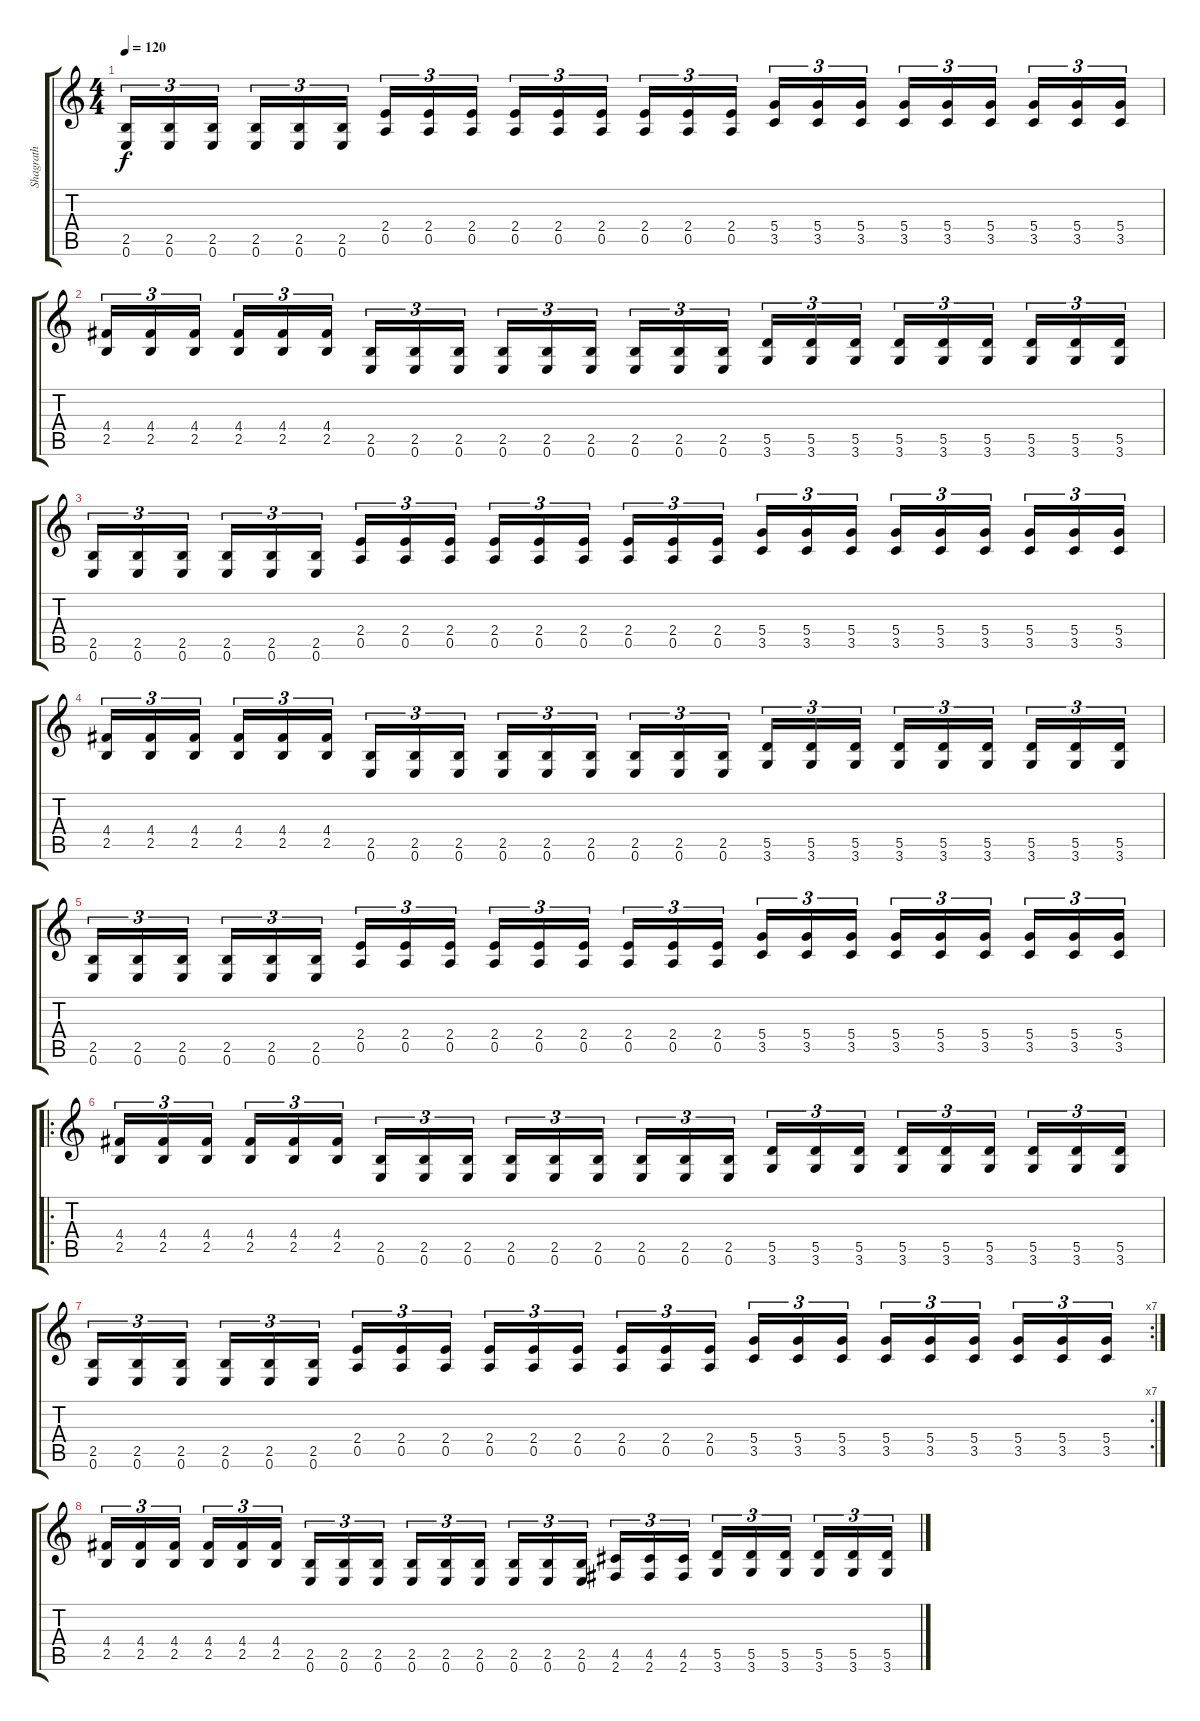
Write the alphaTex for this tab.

\track ("Shagrath" "Shagrath") {instrument distortionguitar}
\staff {score tabs}
\tuning (E4 B3 G3 D3 A2 E2) {hide}
\ts (4 4)
\tempo 120
\clef g2
\ks c
(2.5 0.6).16{tu (3 2) dy f instrument distortionguitar} (2.5 0.6).16{tu (3 2)} (2.5 0.6).16{tu (3 2)} (2.5 0.6).16{tu (3 2)} (2.5 0.6).16{tu (3 2)} (2.5 0.6).16{tu (3 2)} (2.4 0.5).16{tu (3 2)} (2.4 0.5).16{tu (3 2)} (2.4 0.5).16{tu (3 2)} (2.4 0.5).16{tu (3 2)} (2.4 0.5).16{tu (3 2)} (2.4 0.5).16{tu (3 2)} (2.4 0.5).16{tu (3 2)} (2.4 0.5).16{tu (3 2)} (2.4 0.5).16{tu (3 2)} (5.4 3.5).16{tu (3 2)} (5.4 3.5).16{tu (3 2)} (5.4 3.5).16{tu (3 2)} (5.4 3.5).16{tu (3 2)} (5.4 3.5).16{tu (3 2)} (5.4 3.5).16{tu (3 2)} (5.4 3.5).16{tu (3 2)} (5.4 3.5).16{tu (3 2)} (5.4 3.5).16{tu (3 2)} |
(4.4 2.5).16{tu (3 2)} (4.4 2.5).16{tu (3 2)} (4.4 2.5).16{tu (3 2)} (4.4 2.5).16{tu (3 2)} (4.4 2.5).16{tu (3 2)} (4.4 2.5).16{tu (3 2)} (2.5 0.6).16{tu (3 2)} (2.5 0.6).16{tu (3 2)} (2.5 0.6).16{tu (3 2)} (2.5 0.6).16{tu (3 2)} (2.5 0.6).16{tu (3 2)} (2.5 0.6).16{tu (3 2)} (2.5 0.6).16{tu (3 2)} (2.5 0.6).16{tu (3 2)} (2.5 0.6).16{tu (3 2)} (5.5 3.6).16{tu (3 2)} (5.5 3.6).16{tu (3 2)} (5.5 3.6).16{tu (3 2)} (5.5 3.6).16{tu (3 2)} (5.5 3.6).16{tu (3 2)} (5.5 3.6).16{tu (3 2)} (5.5 3.6).16{tu (3 2)} (5.5 3.6).16{tu (3 2)} (5.5 3.6).16{tu (3 2)} |
(2.5 0.6).16{tu (3 2)} (2.5 0.6).16{tu (3 2)} (2.5 0.6).16{tu (3 2)} (2.5 0.6).16{tu (3 2)} (2.5 0.6).16{tu (3 2)} (2.5 0.6).16{tu (3 2)} (2.4 0.5).16{tu (3 2)} (2.4 0.5).16{tu (3 2)} (2.4 0.5).16{tu (3 2)} (2.4 0.5).16{tu (3 2)} (2.4 0.5).16{tu (3 2)} (2.4 0.5).16{tu (3 2)} (2.4 0.5).16{tu (3 2)} (2.4 0.5).16{tu (3 2)} (2.4 0.5).16{tu (3 2)} (5.4 3.5).16{tu (3 2)} (5.4 3.5).16{tu (3 2)} (5.4 3.5).16{tu (3 2)} (5.4 3.5).16{tu (3 2)} (5.4 3.5).16{tu (3 2)} (5.4 3.5).16{tu (3 2)} (5.4 3.5).16{tu (3 2)} (5.4 3.5).16{tu (3 2)} (5.4 3.5).16{tu (3 2)} |
(4.4 2.5).16{tu (3 2)} (4.4 2.5).16{tu (3 2)} (4.4 2.5).16{tu (3 2)} (4.4 2.5).16{tu (3 2)} (4.4 2.5).16{tu (3 2)} (4.4 2.5).16{tu (3 2)} (2.5 0.6).16{tu (3 2)} (2.5 0.6).16{tu (3 2)} (2.5 0.6).16{tu (3 2)} (2.5 0.6).16{tu (3 2)} (2.5 0.6).16{tu (3 2)} (2.5 0.6).16{tu (3 2)} (2.5 0.6).16{tu (3 2)} (2.5 0.6).16{tu (3 2)} (2.5 0.6).16{tu (3 2)} (5.5 3.6).16{tu (3 2)} (5.5 3.6).16{tu (3 2)} (5.5 3.6).16{tu (3 2)} (5.5 3.6).16{tu (3 2)} (5.5 3.6).16{tu (3 2)} (5.5 3.6).16{tu (3 2)} (5.5 3.6).16{tu (3 2)} (5.5 3.6).16{tu (3 2)} (5.5 3.6).16{tu (3 2)} |
(2.5 0.6).16{tu (3 2)} (2.5 0.6).16{tu (3 2)} (2.5 0.6).16{tu (3 2)} (2.5 0.6).16{tu (3 2)} (2.5 0.6).16{tu (3 2)} (2.5 0.6).16{tu (3 2)} (2.4 0.5).16{tu (3 2)} (2.4 0.5).16{tu (3 2)} (2.4 0.5).16{tu (3 2)} (2.4 0.5).16{tu (3 2)} (2.4 0.5).16{tu (3 2)} (2.4 0.5).16{tu (3 2)} (2.4 0.5).16{tu (3 2)} (2.4 0.5).16{tu (3 2)} (2.4 0.5).16{tu (3 2)} (5.4 3.5).16{tu (3 2)} (5.4 3.5).16{tu (3 2)} (5.4 3.5).16{tu (3 2)} (5.4 3.5).16{tu (3 2)} (5.4 3.5).16{tu (3 2)} (5.4 3.5).16{tu (3 2)} (5.4 3.5).16{tu (3 2)} (5.4 3.5).16{tu (3 2)} (5.4 3.5).16{tu (3 2)} |
\ro
(4.4 2.5).16{tu (3 2)} (4.4 2.5).16{tu (3 2)} (4.4 2.5).16{tu (3 2)} (4.4 2.5).16{tu (3 2)} (4.4 2.5).16{tu (3 2)} (4.4 2.5).16{tu (3 2)} (2.5 0.6).16{tu (3 2)} (2.5 0.6).16{tu (3 2)} (2.5 0.6).16{tu (3 2)} (2.5 0.6).16{tu (3 2)} (2.5 0.6).16{tu (3 2)} (2.5 0.6).16{tu (3 2)} (2.5 0.6).16{tu (3 2)} (2.5 0.6).16{tu (3 2)} (2.5 0.6).16{tu (3 2)} (5.5 3.6).16{tu (3 2)} (5.5 3.6).16{tu (3 2)} (5.5 3.6).16{tu (3 2)} (5.5 3.6).16{tu (3 2)} (5.5 3.6).16{tu (3 2)} (5.5 3.6).16{tu (3 2)} (5.5 3.6).16{tu (3 2)} (5.5 3.6).16{tu (3 2)} (5.5 3.6).16{tu (3 2)} |
\rc 7
(2.5 0.6).16{tu (3 2)} (2.5 0.6).16{tu (3 2)} (2.5 0.6).16{tu (3 2)} (2.5 0.6).16{tu (3 2)} (2.5 0.6).16{tu (3 2)} (2.5 0.6).16{tu (3 2)} (2.4 0.5).16{tu (3 2)} (2.4 0.5).16{tu (3 2)} (2.4 0.5).16{tu (3 2)} (2.4 0.5).16{tu (3 2)} (2.4 0.5).16{tu (3 2)} (2.4 0.5).16{tu (3 2)} (2.4 0.5).16{tu (3 2)} (2.4 0.5).16{tu (3 2)} (2.4 0.5).16{tu (3 2)} (5.4 3.5).16{tu (3 2)} (5.4 3.5).16{tu (3 2)} (5.4 3.5).16{tu (3 2)} (5.4 3.5).16{tu (3 2)} (5.4 3.5).16{tu (3 2)} (5.4 3.5).16{tu (3 2)} (5.4 3.5).16{tu (3 2)} (5.4 3.5).16{tu (3 2)} (5.4 3.5).16{tu (3 2)} |
(4.4 2.5).16{tu (3 2)} (4.4 2.5).16{tu (3 2)} (4.4 2.5).16{tu (3 2)} (4.4 2.5).16{tu (3 2)} (4.4 2.5).16{tu (3 2)} (4.4 2.5).16{tu (3 2)} (2.5 0.6).16{tu (3 2)} (2.5 0.6).16{tu (3 2)} (2.5 0.6).16{tu (3 2)} (2.5 0.6).16{tu (3 2)} (2.5 0.6).16{tu (3 2)} (2.5 0.6).16{tu (3 2)} (2.5 0.6).16{tu (3 2)} (2.5 0.6).16{tu (3 2)} (2.5 0.6).16{tu (3 2)} (4.5 2.6).16{tu (3 2)} (4.5 2.6).16{tu (3 2)} (4.5 2.6).16{tu (3 2)} (5.5 3.6).16{tu (3 2)} (5.5 3.6).16{tu (3 2)} (5.5 3.6).16{tu (3 2)} (5.5 3.6).16{tu (3 2)} (5.5 3.6).16{tu (3 2)} (5.5 3.6).16{tu (3 2)}
